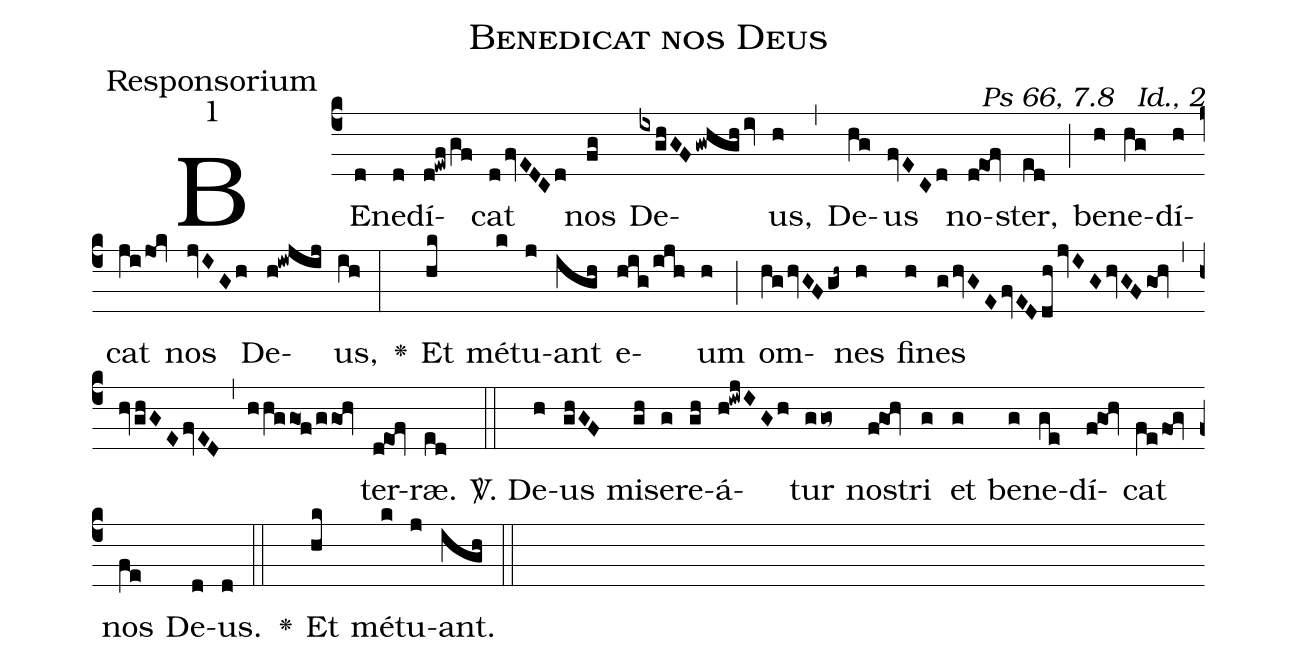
name:Benedicat nos Deus;
office-part:Responsorium;
mode:1;
commentary:Ps 66, 7.8 ꝟ Id., 2;
%%
(c4)BE(d)ne(d)dí(d!ewf/gf)cat(dfvEDCd) nos(fg) De(ixghGFgwhghiv)us,(h) (,)
De(hg)us(fvECd) no(d!eo1!fv)ster,(ed) (;)
be(h)ne(hg)dí(h)cat(jijo1k) nos(jvIGh) De(h!iwjij)us,(ih) (:)

<v>\greheightstar</v>()
Et(hk) mé(k)tu(j)ant(igh) e(hig/ijh)um(h) (;)
om(hghvGFgh~)nes(h)
fi(h)nes(ghvGEfvEDdhjvIGhvGFgo1h) (,) (hvghGEfvED) (,) (hhggo1f/ggo1h)
ter(d!eo1!fv)ræ.(ed) (::)

<sp>V/</sp>.
De(h)us(ghGF) mi(gh)se(g)re(gh)á(h!iwjIGh)tur(ggo~) no(f!go1!hv)stri(g) et(g) be(g)ne(ge)dí(f!go1!hv)cat(fefo1g) nos(fe) De(d)us.(d) (::)

<v>\greheightstar</v>() Et(hk) mé(k)tu(j)ant.(igh) (::)
